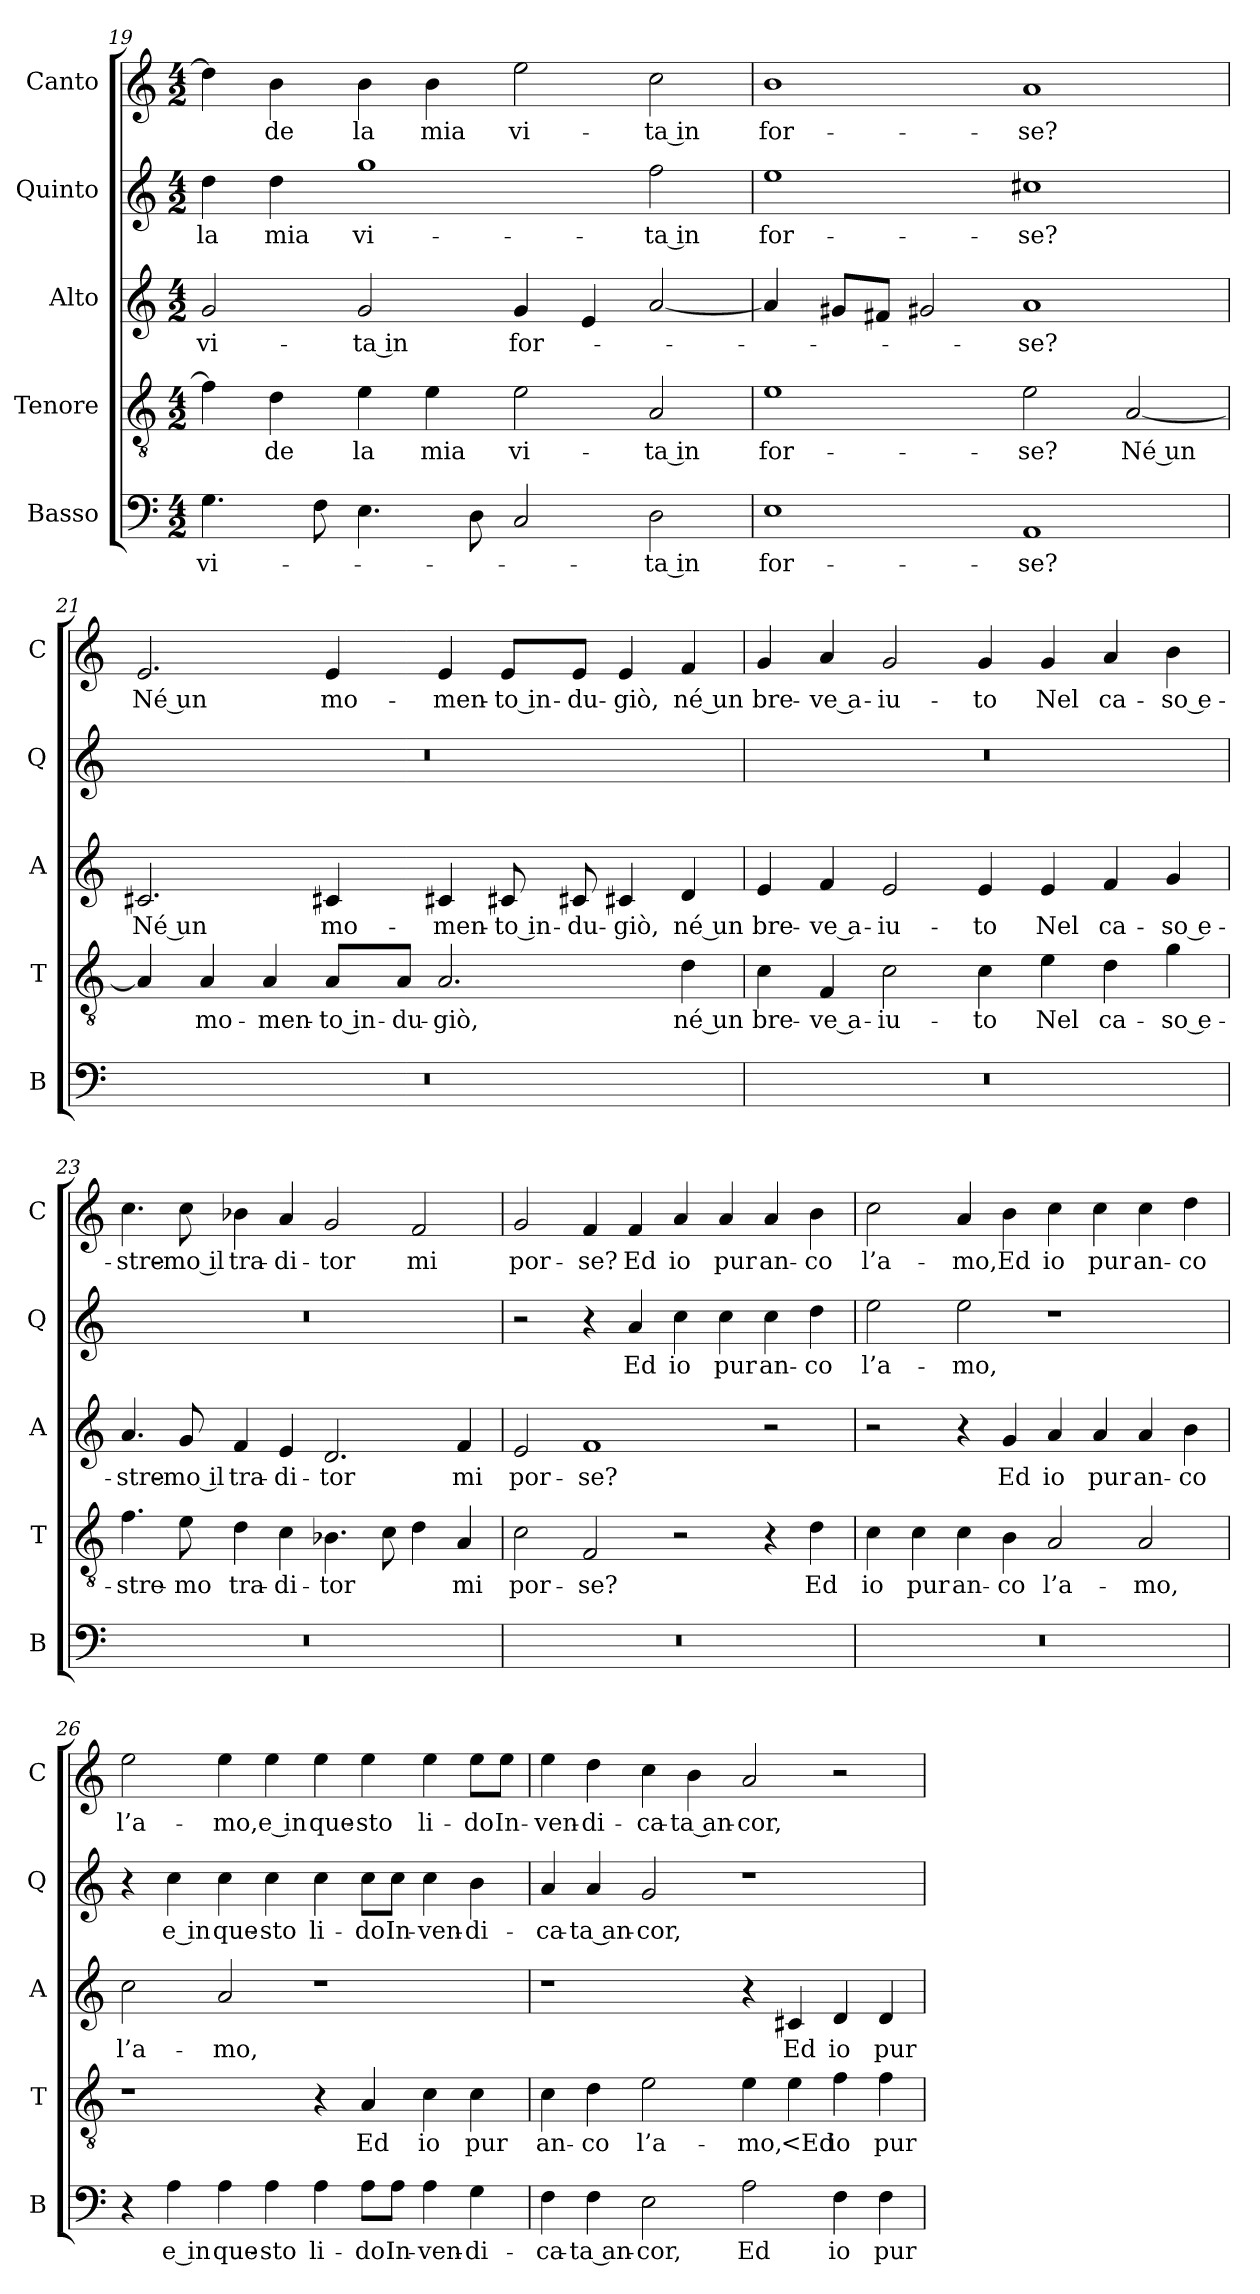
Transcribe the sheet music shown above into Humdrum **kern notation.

**kern	**text	**kern	**text	**kern	**text	**kern	**text	**kern	**text
*part5	*part5	*part4	*part4	*part3	*part3	*part2	*part2	*part1	*part1
*staff5	*staff5	*staff4	*staff4	*staff3	*staff3	*staff2	*staff2	*staff1	*staff1
*I"Basso	*	*I"Tenore	*	*I"Alto	*	*I"Quinto	*	*I"Canto	*
*I'B	*	*I'T	*	*I'A	*	*I'Q	*	*I'C	*
*clefF4	*	*clefGv2	*	*clefG2	*	*clefG2	*	*clefG2	*
*k[]	*	*k[]	*	*k[]	*	*k[]	*	*k[]	*
*C:	*	*C:	*	*C:	*	*C:	*	*C:	*
*M4/2	*	*M4/2	*	*M4/2	*	*M4/2	*	*M4/2	*
=19	=19	=19	=19	=19	=19	=19	=19	=19	=19
4.G	vi-	4f]	.	2g	vi-	4dd	la	4dd]	.
.	.	4d	de	.	.	4dd	mia	4b	de
8F	.	.	.	.	.	.	.	.	.
4.E	.	4e	la	2g	-ta in	1gg	vi-	4b	la
.	.	4e	mia	.	.	.	.	4b	mia
8D	.	.	.	.	.	.	.	.	.
2C	.	2e	vi-	4g	for-	.	.	2ee	vi-
.	.	.	.	4e	.	.	.	.	.
2D	-ta in	2A	-ta in	[2a	.	2ff	-ta in	2cc	-ta in
=20	=20	=20	=20	=20	=20	=20	=20	=20	=20
1E	for-	1e	for-	4a]	.	1ee	for-	1b	for-
.	.	.	.	8g#XL	.	.	.	.	.
.	.	.	.	8f#XJ	.	.	.	.	.
.	.	.	.	2g#X	.	.	.	.	.
1AA	-se?	2e	-se?	1a	-se?	1cc#X	-se?	1a	-se?
.	.	[2A	Né un	.	.	.	.	.	.
=21	=21	=21	=21	=21	=21	=21	=21	=21	=21
0r	.	4A]	.	2.c#X	Né un	0r	.	2.e	Né un
.	.	4A	mo-	.	.	.	.	.	.
.	.	4A	-men-	.	.	.	.	.	.
.	.	8A/L	-to in-	4c#X	mo-	.	.	4e	mo-
.	.	8A/J	-du-	.	.	.	.	.	.
.	.	2.A	-giò,	4c#X	-men-	.	.	4e	-men-
.	.	.	.	8c#X	-to in-	.	.	8e/L	-to in-
.	.	.	.	8c#X	-du-	.	.	8e/J	-du-
.	.	.	.	4c#X	-giò,	.	.	4e	-giò,
.	.	4d	né un	4d	né un	.	.	4f	né un
=22	=22	=22	=22	=22	=22	=22	=22	=22	=22
0r	.	4c	bre-	4e	bre-	0r	.	4g	bre-
.	.	4F	-ve a-	4f	-ve a-	.	.	4a	-ve a-
.	.	2c	-iu-	2e	-iu-	.	.	2g	-iu-
.	.	4c	-to	4e	-to	.	.	4g	-to
.	.	4e	Nel	4e	Nel	.	.	4g	Nel
.	.	4d	ca-	4f	ca-	.	.	4a	ca-
.	.	4g	-so e-	4g	-so e-	.	.	4b	-so e-
=23	=23	=23	=23	=23	=23	=23	=23	=23	=23
0r	.	4.f	-stre-	4.a	-stre-	0r	.	4.cc	-stre-
.	.	8e	-mo	8g	-mo il	.	.	8cc	-mo il
.	.	4d	tra-	4f	tra-	.	.	4b-X	tra-
.	.	4c	-di-	4e	-di-	.	.	4a	-di-
.	.	4.B-X	-tor	2.d	-tor	.	.	2g	-tor
.	.	8c	.	.	.	.	.	.	.
.	.	4d	.	.	.	.	.	2f	mi
.	.	4A	mi	4f	mi	.	.	.	.
=24	=24	=24	=24	=24	=24	=24	=24	=24	=24
0r	.	2c	por-	2e	por-	2r	.	2g	por-
.	.	2F	-se?	1f	-se?	4r	.	4f	-se?
.	.	.	.	.	.	4a	Ed	4f	Ed
.	.	2r	.	.	.	4cc	io	4a	io
.	.	.	.	.	.	4cc	pur	4a	pur
.	.	4r	.	2r	.	4cc	an-	4a	an-
.	.	4d	Ed	.	.	4dd	-co	4b	-co
=25	=25	=25	=25	=25	=25	=25	=25	=25	=25
0r	.	4c	io	2r	.	2ee	l’a-	2cc	l’a-
.	.	4c	pur	.	.	.	.	.	.
.	.	4c	an-	4r	.	2ee	-mo,	4a	-mo,
.	.	4B	-co	4g	Ed	.	.	4b	Ed
.	.	2A	l’a-	4a	io	1r	.	4cc	io
.	.	.	.	4a	pur	.	.	4cc	pur
.	.	2A	-mo,	4a	an-	.	.	4cc	an-
.	.	.	.	4b	-co	.	.	4dd	-co
=26	=26	=26	=26	=26	=26	=26	=26	=26	=26
4r	.	1r	.	2cc	l’a-	4r	.	2ee	l’a-
4A	e in	.	.	.	.	4cc	e in	.	.
4A	que-	.	.	2a	-mo,	4cc	que-	4ee	-mo,
4A	-sto	.	.	.	.	4cc	-sto	4ee	e in
4A	li-	4r	.	1r	.	4cc	li-	4ee	que-
8A\L	-do	4A	Ed	.	.	8cc\L	-do	4ee	-sto
8A\J	In-	.	.	.	.	8cc\J	In-	.	.
4A	-ven-	4c	io	.	.	4cc	-ven-	4ee	li-
4G	-di-	4c	pur	.	.	4b	-di-	8ee\L	-do
.	.	.	.	.	.	.	.	8ee\J	In-
=27	=27	=27	=27	=27	=27	=27	=27	=27	=27
4F	-ca-	4c	an-	1r	.	4a	-ca-	4ee	-ven-
4F	-ta an-	4d	-co	.	.	4a	-ta an-	4dd	-di-
2E	-cor,	2e	l’a-	.	.	2g	-cor,	4cc	-ca-
.	.	.	.	.	.	.	.	4b	-ta an-
2A	Ed	4e	-mo,	4r	.	1r	.	2a	-cor,
.	.	4e	<Ed	4c#X	Ed	.	.	.	.
4F	io	4f	io	4d	io	.	.	2r	.
4F	pur	4f	pur	4d	pur	.	.	.	.
=	=	=	=	=	=	=	=	=	=
*-	*-	*-	*-	*-	*-	*-	*-	*-	*-
